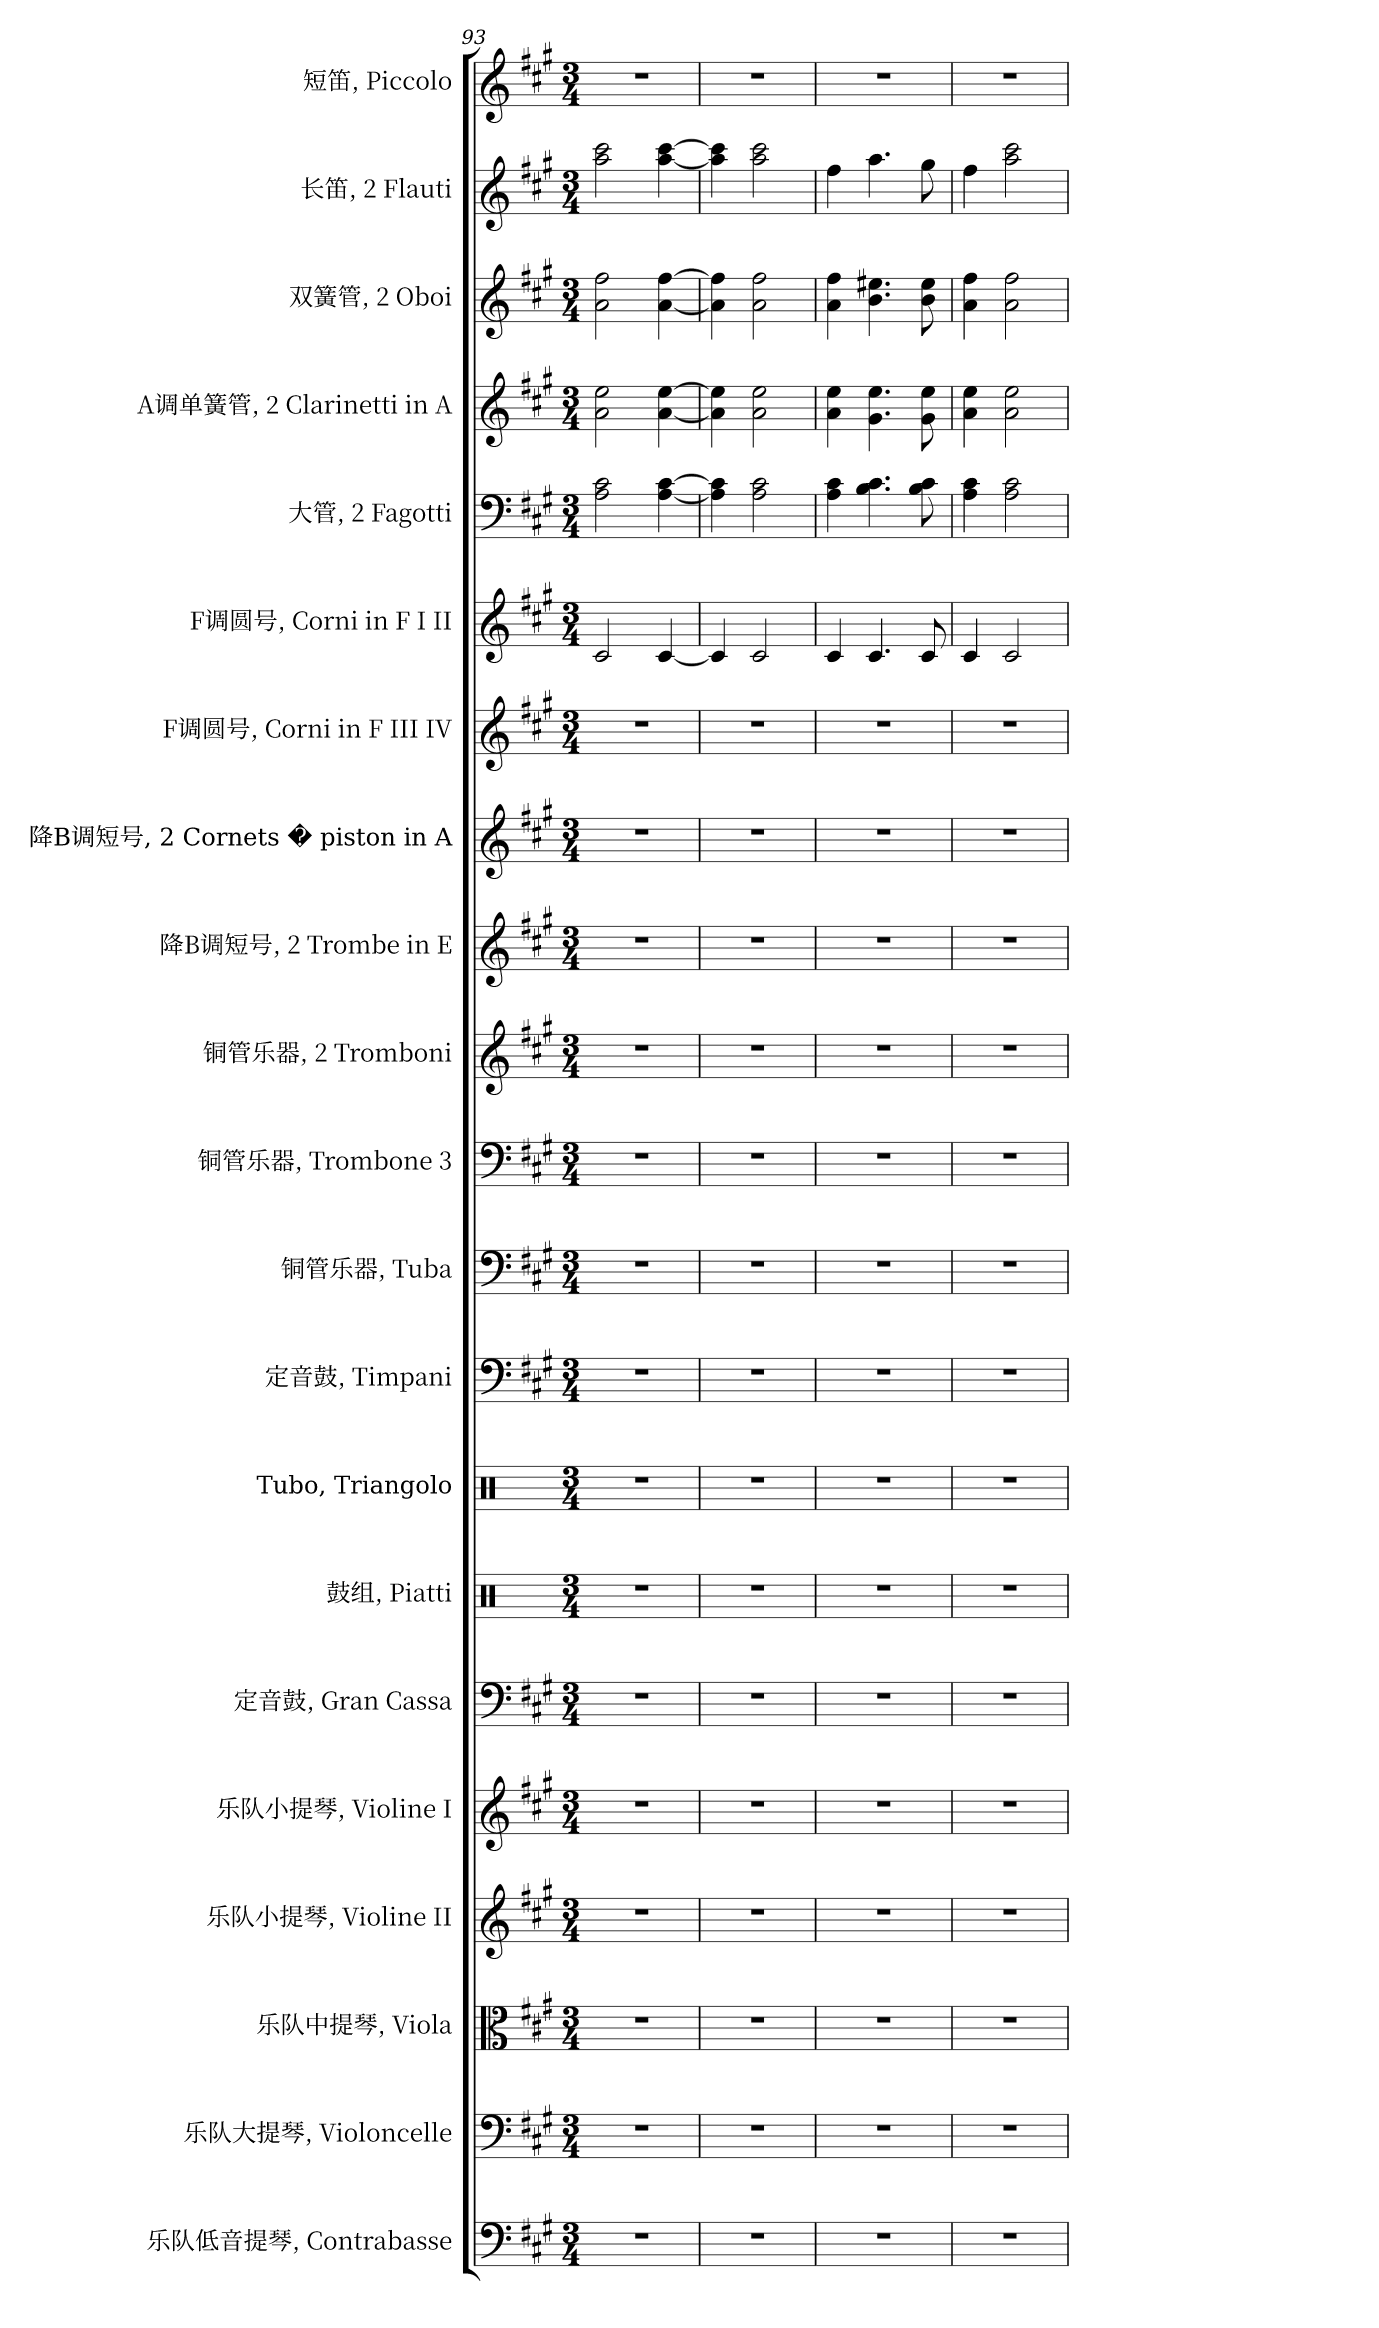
**kern	**kern	**kern	**kern	**kern	**kern	**kern	**kern	**kern	**kern	**kern	**kern	**kern	**kern	**kern	**kern	**kern	**kern	**kern	**kern	**kern
*part21	*part20	*part19	*part18	*part17	*part16	*part15	*part14	*part13	*part12	*part11	*part10	*part9	*part8	*part7	*part6	*part5	*part4	*part3	*part2	*part1
*staff21	*staff20	*staff19	*staff18	*staff17	*staff16	*staff15	*staff14	*staff13	*staff12	*staff11	*staff10	*staff9	*staff8	*staff7	*staff6	*staff5	*staff4	*staff3	*staff2	*staff1
*I"乐队低音提琴, Contrabasse	*I"乐队大提琴, Violoncelle	*I"乐队中提琴, Viola	*I"乐队小提琴, Violine II	*I"乐队小提琴, Violine I	*I"定音鼓, Gran Cassa	*I"鼓组, Piatti	*I"Tubo, Triangolo	*I"定音鼓, Timpani	*I"铜管乐器, Tuba	*I"铜管乐器, Trombone 3	*I"铜管乐器, 2 Tromboni	*I"降B调短号, 2 Trombe in E	*I"降B调短号, 2 Cornets � piston in A	*I"F调圆号, Corni in F III IV	*I"F调圆号, Corni in F I II	*I"大管, 2 Fagotti	*I"A调单簧管, 2 Clarinetti in A	*I"双簧管, 2 Oboi	*I"长笛, 2 Flauti	*I"短笛, Piccolo
*I'Cbs.	*	*	*	*	*	*	*I'Tu.	*I'Timp.	*	*	*	*	*I'B♭ Cnt.	*	*	*	*I'A Cl.	*I'Ob.	*I'Fl.	*I'Picc.
*clefF4	*clefF4	*clefC3	*clefG2	*clefG2	*clefF4	*clefX	*clefX	*clefF4	*clefF4	*clefF4	*clefG2	*clefG2	*clefG2	*clefG2	*clefG2	*clefF4	*clefG2	*clefG2	*clefG2	*clefG2
*ITrd7c12	*	*	*	*	*	*	*	*	*	*	*	*ITrd1c2	*ITrd1c2	*ITrd4c7	*ITrd4c7	*	*ITrd2c3	*	*	*ITrd-7c-12
*k[f#c#g#]	*k[f#c#g#]	*k[f#c#g#]	*k[f#c#g#]	*k[f#c#g#]	*k[f#c#g#]	*k[]	*k[]	*k[f#c#g#]	*k[f#c#g#]	*k[f#c#g#]	*k[f#c#g#]	*k[f#]	*k[f#]	*k[f#c#]	*k[f#c#]	*k[f#c#g#]	*k[f#c#g#d#a#e#]	*k[f#c#g#]	*k[f#c#g#]	*k[f#c#g#]
*M3/4	*M3/4	*M3/4	*M3/4	*M3/4	*M3/4	*M3/4	*M3/4	*M3/4	*M3/4	*M3/4	*M3/4	*M3/4	*M3/4	*M3/4	*M3/4	*M3/4	*M3/4	*M3/4	*M3/4	*M3/4
*MM200	*MM200	*MM200	*MM200	*MM200	*MM200	*MM200	*MM200	*MM200	*MM200	*MM200	*MM200	*MM200	*MM200	*MM200	*MM200	*MM200	*MM200	*MM200	*MM200	*MM200
=93	=93	=93	=93	=93	=93	=93	=93	=93	=93	=93	=93	=93	=93	=93	=93	=93	=93	=93	=93	=93
2.r	2.r	2.r	2.r	2.r	2.r	2.r	2.r	2.r	2.r	2.r	2.r	2.r	2.r	2.r	2F#/	2A\ 2c#\	2f#\ 2cc#\	2a\ 2ff#\	2aa\ 2ccc#\	2.r
.	.	.	.	.	.	.	.	.	.	.	.	.	.	.	[4F#/	[4A\ [4c#\	[4f#\ [4cc#\	[4a\ [4ff#\	[4aa\ [4ccc#\	.
=94	=94	=94	=94	=94	=94	=94	=94	=94	=94	=94	=94	=94	=94	=94	=94	=94	=94	=94	=94	=94
*	*	*	*	*	*	*	*	*	*	*	*	*	*	*	*	*	*	*	*	*MM200
2.r	2.r	2.r	2.r	2.r	2.r	2.r	2.r	2.r	2.r	2.r	2.r	2.r	2.r	2.r	4F#/]	4A\] 4c#\]	4f#\] 4cc#\]	4a\] 4ff#\]	4aa\] 4ccc#\]	2.r
.	.	.	.	.	.	.	.	.	.	.	.	.	.	.	2F#/	2A\ 2c#\	2f#\ 2cc#\	2a\ 2ff#\	2aa\ 2ccc#\	.
!!LO:PB:g=z
=95	=95	=95	=95	=95	=95	=95	=95	=95	=95	=95	=95	=95	=95	=95	=95	=95	=95	=95	=95	=95
*	*	*	*	*	*	*	*	*	*	*	*	*	*	*	*	*	*	*	*	*MM200
2.r	2.r	2.r	2.r	2.r	2.r	2.r	2.r	2.r	2.r	2.r	2.r	2.r	2.r	2.r	4F#/	4A\ 4c#\	4f#\ 4cc#\	4a\ 4ff#\	4ff#\	2.r
.	.	.	.	.	.	.	.	.	.	.	.	.	.	.	4.F#/	4.B\ 4.c#\	4.e#\ 4.cc#\	4.b\ 4.ee#X\	4.aa\	.
.	.	.	.	.	.	.	.	.	.	.	.	.	.	.	8F#/	8B\ 8c#\	8e#\ 8cc#\	8b\ 8ee#\	8gg#\	.
=96	=96	=96	=96	=96	=96	=96	=96	=96	=96	=96	=96	=96	=96	=96	=96	=96	=96	=96	=96	=96
*	*	*	*	*	*	*	*	*	*	*	*	*	*	*	*	*	*	*	*	*MM200
2.r	2.r	2.r	2.r	2.r	2.r	2.r	2.r	2.r	2.r	2.r	2.r	2.r	2.r	2.r	4F#/	4A\ 4c#\	4f#\ 4cc#\	4a\ 4ff#\	4ff#\	2.r
.	.	.	.	.	.	.	.	.	.	.	.	.	.	.	2F#/	2A\ 2c#\	2f#\ 2cc#\	2a\ 2ff#\	2aa\ 2ccc#\	.
=	=	=	=	=	=	=	=	=	=	=	=	=	=	=	=	=	=	=	=	=
*-	*-	*-	*-	*-	*-	*-	*-	*-	*-	*-	*-	*-	*-	*-	*-	*-	*-	*-	*-	*-
